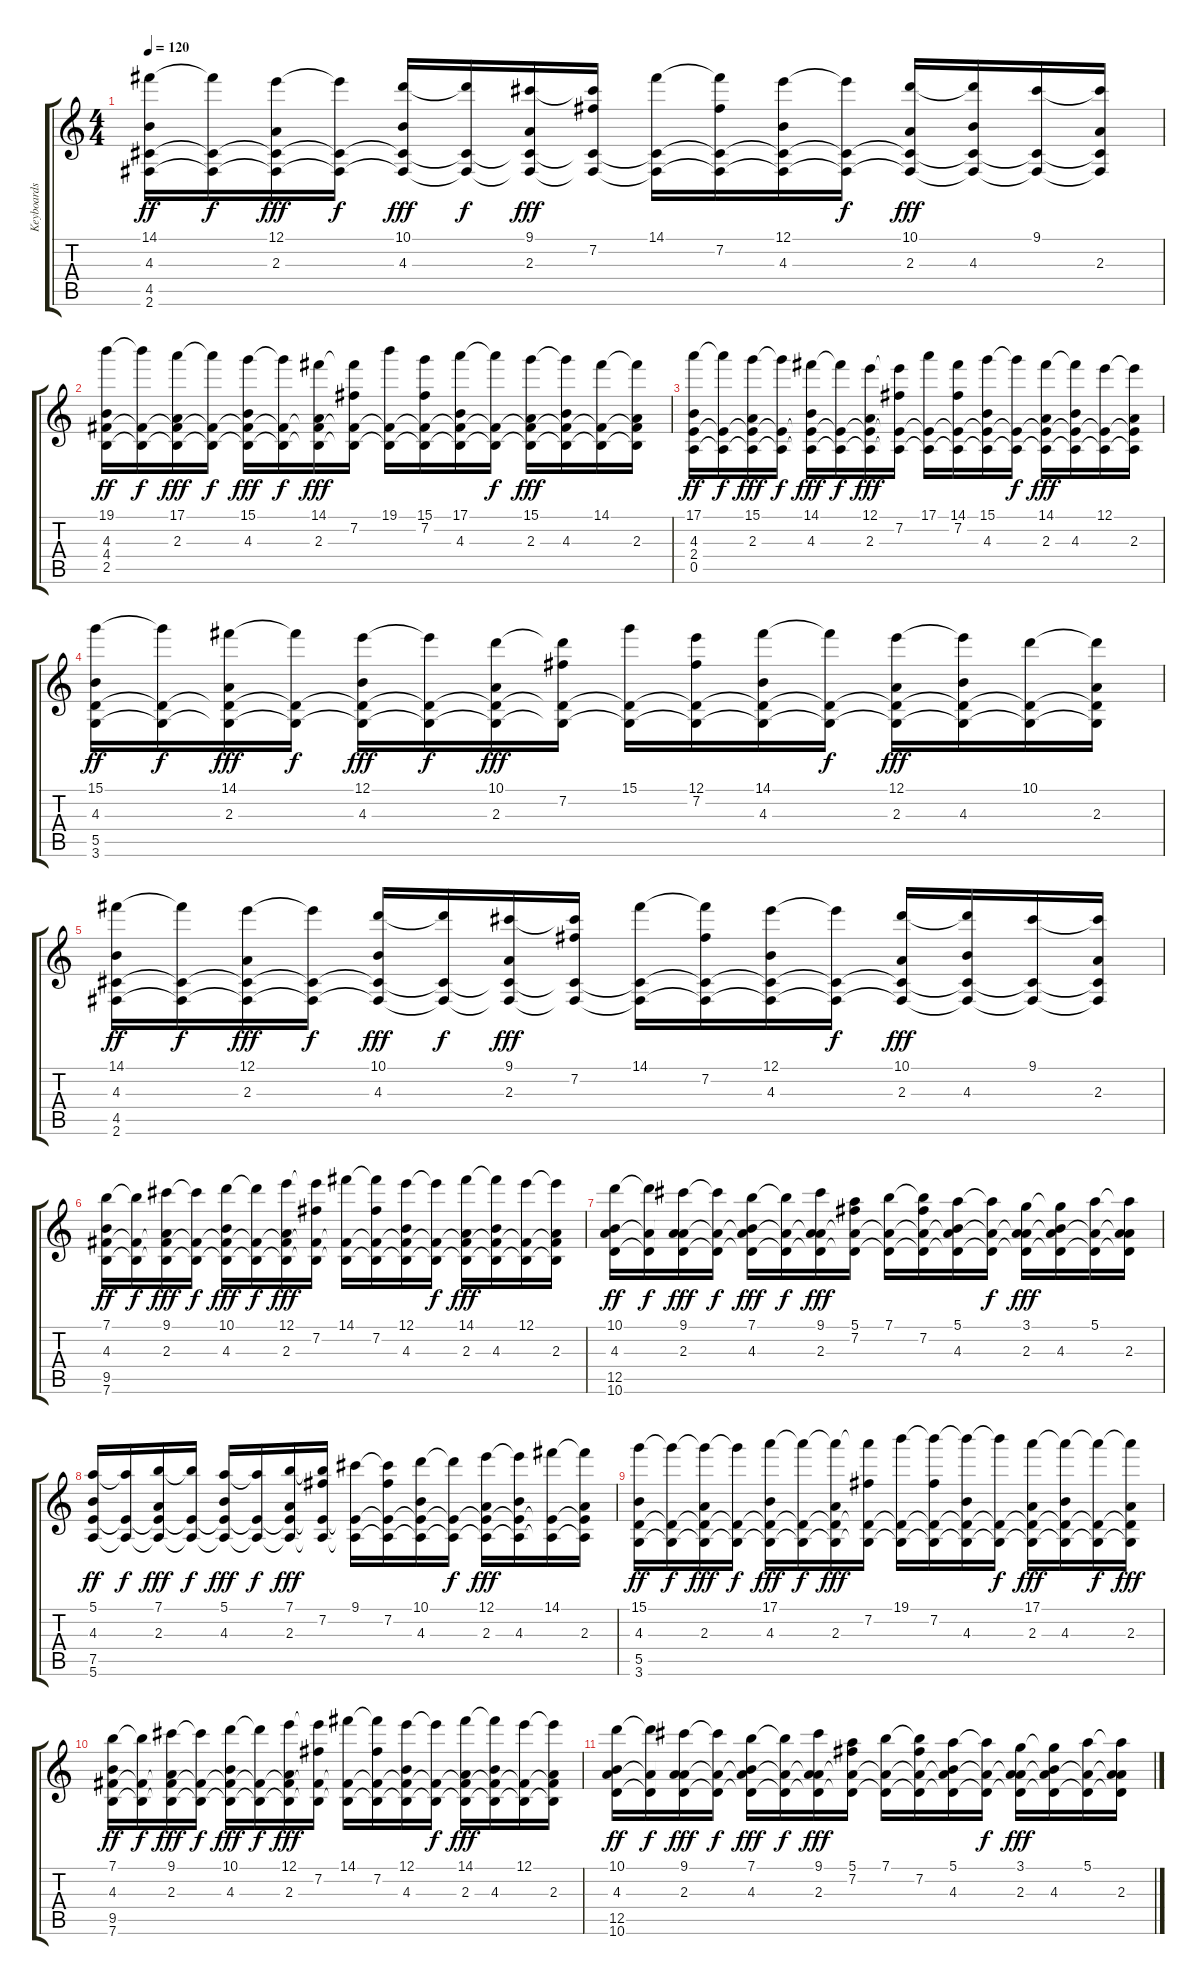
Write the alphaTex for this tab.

\track ("Keyboards / Synth" "Keyboards ") {instrument lead2sawtooth}
\staff {score tabs}
\tuning (E5 B4 G4 D4 A3 E3) {hide}
\ts (4 4)
\tempo 120
\clef g2
\ks c
(14.1 4.3 4.5 2.6).16{dy ff} (14.1{t} 4.5{t} 2.6{t}).16{dy f} (12.1 2.3 4.5{t} 2.6{t}).16{dy fff} (12.1{t} 4.5{t} 2.6{t}).16{dy f} (10.1 4.3 4.5{t} 2.6{t}).16{dy fff} (10.1{t} 4.5{t} 2.6{t}).16{dy f} (9.1 2.3 4.5{t} 2.6{t}).16{dy fff} (9.1{t} 7.2 4.5{t} 2.6{t}).16 (14.1 4.5{t} 2.6{t}).16{volume 16} (14.1{t} 7.2 4.5{t} 2.6{t}).16 (12.1 4.3 4.5{t} 2.6{t}).16 (12.1{t} 4.5{t} 2.6{t}).16{dy f} (10.1 2.3 4.5{t} 2.6{t}).16{dy fff} (10.1{t} 4.3 4.5{t} 2.6{t}).16 (9.1 4.5{t} 2.6{t}).16 (9.1{t} 2.3 4.5{t} 2.6{t}).16 |
(19.1 4.3 4.4 2.5).16{dy ff} (19.1{t} 4.4{t} 2.5{t}).16{dy f} (17.1 2.3 4.4{t} 2.5{t}).16{dy fff} (17.1{t} 4.4{t} 2.5{t}).16{dy f} (15.1 4.3 4.4{t} 2.5{t}).16{dy fff} (15.1{t} 4.4{t} 2.5{t}).16{dy f} (14.1 2.3 4.4{t} 2.5{t}).16{dy fff} (14.1{t} 7.2 4.4{t} 2.5{t}).16 (19.1 4.4{t} 2.5{t}).16 (15.1 7.2 4.4{t} 2.5{t}).16 (17.1 4.3 4.4{t} 2.5{t}).16 (17.1{t} 4.4{t} 2.5{t}).16{dy f} (15.1 2.3 4.4{t} 2.5{t}).16{dy fff} (15.1{t} 4.3 4.4{t} 2.5{t}).16 (14.1 4.4{t} 2.5{t}).16 (14.1{t} 2.3 4.4{t} 2.5{t}).16 |
(17.1 4.3 2.4 0.5).16{dy ff} (17.1{t} 2.4{t} 0.5{t}).16{dy f} (15.1 2.3 2.4{t} 0.5{t}).16{dy fff} (15.1{t} 2.4{t} 0.5{t}).16{dy f} (14.1 4.3 2.4{t} 0.5{t}).16{dy fff} (14.1{t} 2.4{t} 0.5{t}).16{dy f} (12.1 2.3 2.4{t} 0.5{t}).16{dy fff} (12.1{t} 7.2 2.4{t} 0.5{t}).16 (17.1 2.4{t} 0.5{t}).16 (14.1 7.2 2.4{t} 0.5{t}).16 (15.1 4.3 2.4{t} 0.5{t}).16 (15.1{t} 2.4{t} 0.5{t}).16{dy f} (14.1 2.3 2.4{t} 0.5{t}).16{dy fff} (14.1{t} 4.3 2.4{t} 0.5{t}).16 (12.1 2.4{t} 0.5{t}).16 (12.1{t} 2.3 2.4{t} 0.5{t}).16 |
(15.1 4.3 5.5 3.6).16{dy ff} (15.1{t} 5.5{t} 3.6{t}).16{dy f} (14.1 2.3 5.5{t} 3.6{t}).16{dy fff} (14.1{t} 5.5{t} 3.6{t}).16{dy f} (12.1 4.3 5.5{t} 3.6{t}).16{dy fff} (12.1{t} 5.5{t} 3.6{t}).16{dy f} (10.1 2.3 5.5{t} 3.6{t}).16{dy fff} (10.1{t} 7.2 5.5{t} 3.6{t}).16 (15.1 5.5{t} 3.6{t}).16 (12.1 7.2 5.5{t} 3.6{t}).16 (14.1 4.3 5.5{t} 3.6{t}).16 (14.1{t} 5.5{t} 3.6{t}).16{dy f} (12.1 2.3 5.5{t} 3.6{t}).16{dy fff} (12.1{t} 4.3 5.5{t} 3.6{t}).16 (10.1 5.5{t} 3.6{t}).16 (10.1{t} 2.3 5.5{t} 3.6{t}).16 |
(14.1 4.3 4.5 2.6).16{dy ff} (14.1{t} 4.5{t} 2.6{t}).16{dy f} (12.1 2.3 4.5{t} 2.6{t}).16{dy fff} (12.1{t} 4.5{t} 2.6{t}).16{dy f} (10.1 4.3 4.5{t} 2.6{t}).16{dy fff} (10.1{t} 4.5{t} 2.6{t}).16{dy f} (9.1 2.3 4.5{t} 2.6{t}).16{dy fff} (9.1{t} 7.2 4.5{t} 2.6{t}).16 (14.1 4.5{t} 2.6{t}).16 (14.1{t} 7.2 4.5{t} 2.6{t}).16 (12.1 4.3 4.5{t} 2.6{t}).16 (12.1{t} 4.5{t} 2.6{t}).16{dy f} (10.1 2.3 4.5{t} 2.6{t}).16{dy fff} (10.1{t} 4.3 4.5{t} 2.6{t}).16 (9.1 4.5{t} 2.6{t}).16 (9.1{t} 2.3 4.5{t} 2.6{t}).16 |
(7.1 4.3 9.5 7.6).16{dy ff volume 8} (7.1{t} 9.5{t} 7.6{t}).16{dy f} (9.1 2.3 9.5{t} 7.6{t}).16{dy fff} (9.1{t} 9.5{t} 7.6{t}).16{dy f} (10.1 4.3 9.5{t} 7.6{t}).16{dy fff} (10.1{t} 9.5{t} 7.6{t}).16{dy f} (12.1 2.3 9.5{t} 7.6{t}).16{dy fff} (12.1{t} 7.2 9.5{t} 7.6{t}).16 (14.1 9.5{t} 7.6{t}).16 (14.1{t} 7.2 9.5{t} 7.6{t}).16 (12.1 4.3 9.5{t} 7.6{t}).16 (12.1{t} 9.5{t} 7.6{t}).16{dy f} (14.1 2.3 9.5{t} 7.6{t}).16{dy fff} (14.1{t} 4.3 9.5{t} 7.6{t}).16 (12.1 9.5{t} 7.6{t}).16 (12.1{t} 2.3 9.5{t} 7.6{t}).16 |
(10.1 4.3 12.5 10.6).16{dy ff} (10.1{t} 12.5{t} 10.6{t}).16{dy f} (9.1 2.3 12.5{t} 10.6{t}).16{dy fff} (9.1{t} 12.5{t} 10.6{t}).16{dy f} (7.1 4.3 12.5{t} 10.6{t}).16{dy fff} (7.1{t} 12.5{t} 10.6{t}).16{dy f} (9.1 2.3 12.5{t} 10.6{t}).16{dy fff} (5.1 7.2 12.5{t} 10.6{t}).16 (7.1 12.5{t} 10.6{t}).16 (7.1{t} 7.2 12.5{t} 10.6{t}).16 (5.1 4.3 12.5{t} 10.6{t}).16 (5.1{t} 12.5{t} 10.6{t}).16{dy f} (3.1 2.3 12.5{t} 10.6{t}).16{dy fff} (3.1{t} 4.3 12.5{t} 10.6{t}).16 (5.1 12.5{t} 10.6{t}).16 (5.1{t} 2.3 12.5{t} 10.6{t}).16 |
(5.1 4.3 7.5 5.6).16{dy ff} (5.1{t} 7.5{t} 5.6{t}).16{dy f} (7.1 2.3 7.5{t} 5.6{t}).16{dy fff} (7.1{t} 7.5{t} 5.6{t}).16{dy f} (5.1 4.3 7.5{t} 5.6{t}).16{dy fff} (5.1{t} 7.5{t} 5.6{t}).16{dy f} (7.1 2.3 7.5{t} 5.6{t}).16{dy fff} (7.1{t} 7.2 7.5{t} 5.6{t}).16 (9.1 7.5{t} 5.6{t}).16 (9.1{t} 7.2 7.5{t} 5.6{t}).16 (10.1 4.3 7.5{t} 5.6{t}).16 (10.1{t} 7.5{t} 5.6{t}).16{dy f} (12.1 2.3 7.5{t} 5.6{t}).16{dy fff} (12.1{t} 4.3 7.5{t} 5.6{t}).16 (14.1 7.5{t} 5.6{t}).16 (14.1{t} 2.3 7.5{t} 5.6{t}).16 |
(15.1 4.3 5.5 3.6).16{dy ff} (15.1{t} 5.5{t} 3.6{t}).16{dy f} (15.1{t} 2.3 5.5{t} 3.6{t}).16{dy fff} (15.1{t} 5.5{t} 3.6{t}).16{dy f} (17.1 4.3 5.5{t} 3.6{t}).16{dy fff} (17.1{t} 5.5{t} 3.6{t}).16{dy f} (17.1{t} 2.3 5.5{t} 3.6{t}).16{dy fff} (17.1{t} 7.2 5.5{t} 3.6{t}).16 (19.1 5.5{t} 3.6{t}).16 (19.1{t} 7.2 5.5{t} 3.6{t}).16 (19.1{t} 4.3 5.5{t} 3.6{t}).16 (19.1{t} 5.5{t} 3.6{t}).16{dy f} (17.1 2.3 5.5{t} 3.6{t}).16{dy fff} (17.1{t} 4.3 5.5{t} 3.6{t}).16 (17.1{t} 5.5{t} 3.6{t}).16{dy f} (17.1{t} 2.3 5.5{t} 3.6{t}).16{dy fff} |
(7.1 4.3 9.5 7.6).16{dy ff volume 0} (7.1{t} 9.5{t} 7.6{t}).16{dy f} (9.1 2.3 9.5{t} 7.6{t}).16{dy fff} (9.1{t} 9.5{t} 7.6{t}).16{dy f} (10.1 4.3 9.5{t} 7.6{t}).16{dy fff} (10.1{t} 9.5{t} 7.6{t}).16{dy f} (12.1 2.3 9.5{t} 7.6{t}).16{dy fff} (12.1{t} 7.2 9.5{t} 7.6{t}).16 (14.1 9.5{t} 7.6{t}).16 (14.1{t} 7.2 9.5{t} 7.6{t}).16 (12.1 4.3 9.5{t} 7.6{t}).16 (12.1{t} 9.5{t} 7.6{t}).16{dy f} (14.1 2.3 9.5{t} 7.6{t}).16{dy fff} (14.1{t} 4.3 9.5{t} 7.6{t}).16 (12.1 9.5{t} 7.6{t}).16 (12.1{t} 2.3 9.5{t} 7.6{t}).16 |
(10.1 4.3 12.5 10.6).16{dy ff} (10.1{t} 12.5{t} 10.6{t}).16{dy f} (9.1 2.3 12.5{t} 10.6{t}).16{dy fff} (9.1{t} 12.5{t} 10.6{t}).16{dy f} (7.1 4.3 12.5{t} 10.6{t}).16{dy fff} (7.1{t} 12.5{t} 10.6{t}).16{dy f} (9.1 2.3 12.5{t} 10.6{t}).16{dy fff} (5.1 7.2 12.5{t} 10.6{t}).16 (7.1 12.5{t} 10.6{t}).16 (7.1{t} 7.2 12.5{t} 10.6{t}).16 (5.1 4.3 12.5{t} 10.6{t}).16 (5.1{t} 12.5{t} 10.6{t}).16{dy f} (3.1 2.3 12.5{t} 10.6{t}).16{dy fff} (3.1{t} 4.3 12.5{t} 10.6{t}).16 (5.1 12.5{t} 10.6{t}).16 (5.1{t} 2.3 12.5{t} 10.6{t}).16
